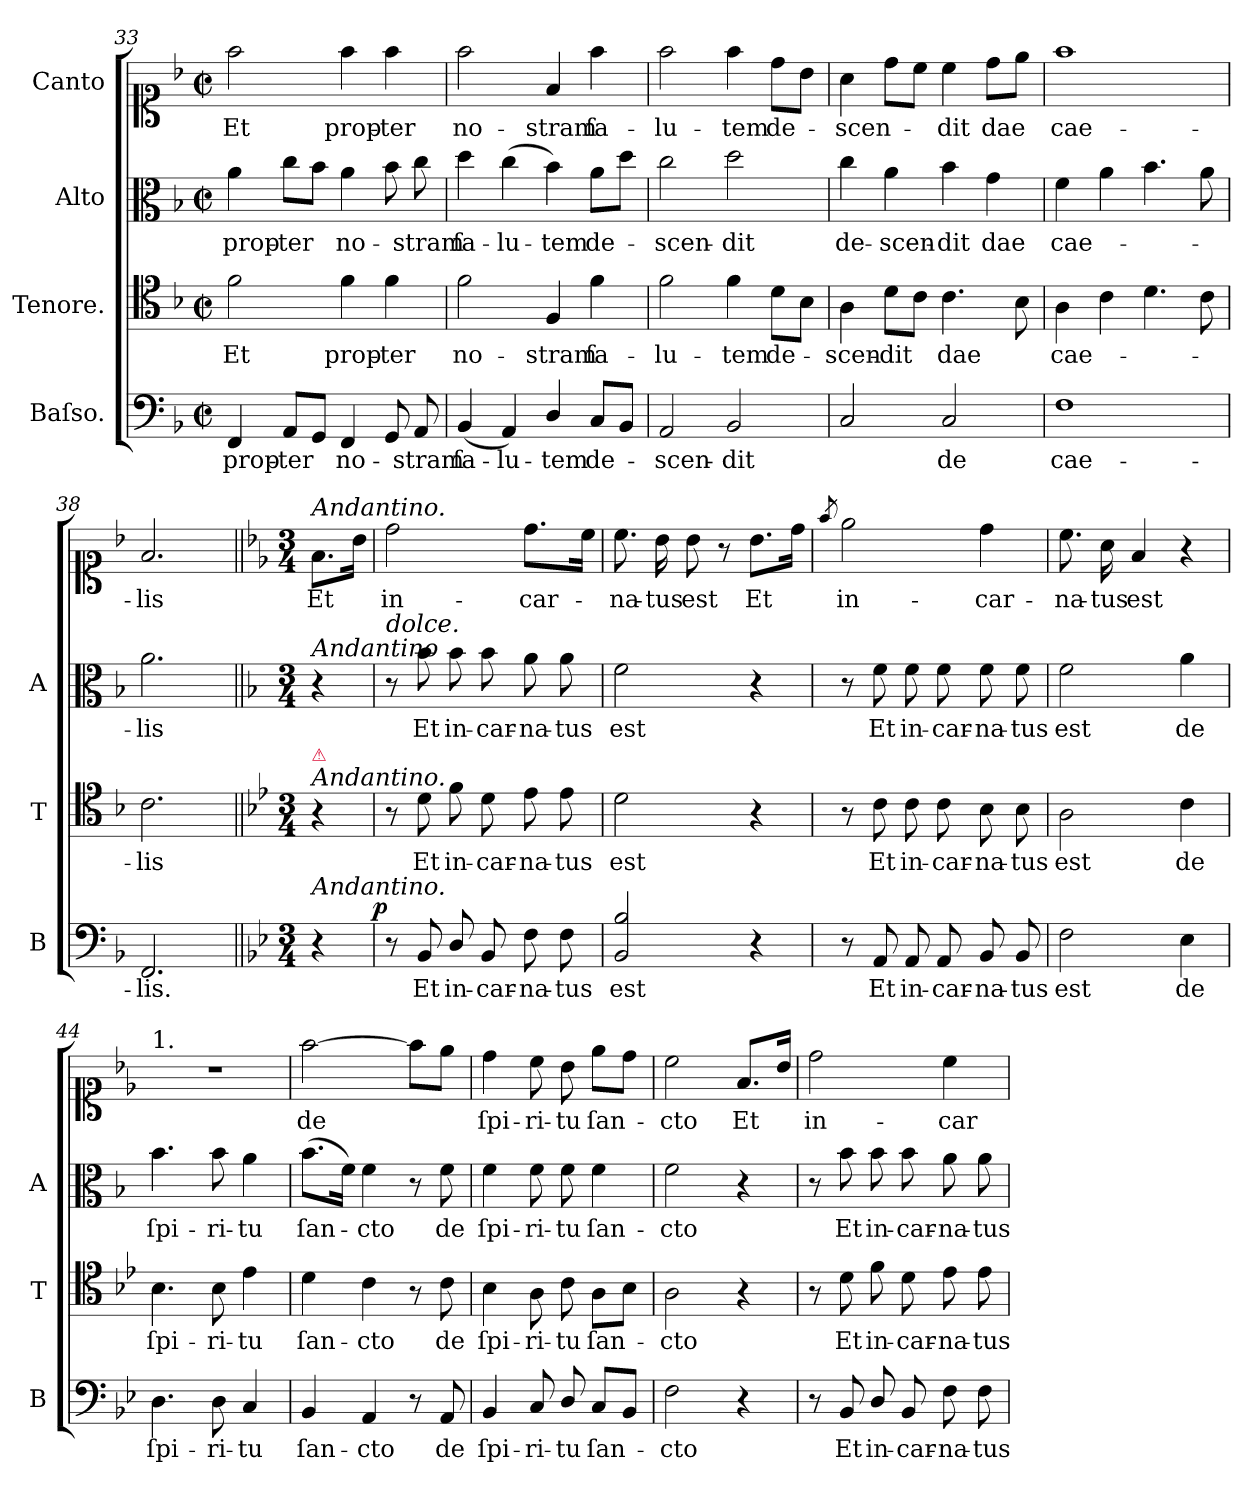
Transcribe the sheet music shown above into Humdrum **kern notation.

**kern	**text	**dynam	**kern	**text	**kern	**text	**kern	**text
*part4	*part4	*part4	*part3	*part3	*part2	*part2	*part1	*part1
*staff4	*staff4	*staff4	*staff3	*staff3	*staff2	*staff2	*staff1	*staff1
*I"Baſso.	*	*	*I"Tenore.	*	*I"Alto	*	*I"Canto	*
*I'B	*	*	*I'T	*	*I'A	*	*	*
*clefF4	*	*	*clefC4	*	*clefC3	*	*clefC1	*
*k[b-]	*	*	*k[b-]	*	*k[b-]	*	*k[b-]	*
*d:	*	*	*d:	*	*d:	*	*d:	*
*M2/2	*	*	*M2/2	*	*M2/2	*	*M2/2	*
*met(c|)	*	*	*met(c|)	*	*met(c|)	*	*met(c|)	*
=33	=33	=33	=33	=33	=33	=33	=33	=33
4FF/	prop-	.	2f\	Et	4a\	prop-	2ff\	Et
8AA/L	-ter	.	.	.	8cc\L	-ter	.	.
8GG/J	.	.	.	.	8b-\J	.	.	.
4FF/	no-	.	4f\	prop-	4a\	no-	4ff\	prop-
8GG/	.	.	4f\	-ter	8b-\	.	4ff\	-ter
8AA/	-stram	.	.	.	8cc\	-stram	.	.
=34	=34	=34	=34	=34	=34	=34	=34	=34
(4BB-/	ſa-	.	2f\	no-	4dd\	ſa-	2ff\	no-
4AA/)	-lu-	.	.	.	(4cc\	-lu-	.	.
4D/	-tem	.	4F/	-stram	4b-\)	-tem	4f/	-stram
8C/L	de-	.	4f\	ſa-	8a\L	de-	4ff\	ſa-
8BB-/J	.	.	.	.	8dd\J	.	.	.
=35	=35	=35	=35	=35	=35	=35	=35	=35
2AA/	-scen-	.	2f\	-lu-	2cc\	-scen-	2ff\	-lu-
2BB-/	-dit	.	4f\	-tem	2dd\	-dit	4ff\	-tem
.	.	.	8d\L	de-	.	.	8dd\L	de-
.	.	.	8B-\J	.	.	.	8b-\J	.
=36	=36	=36	=36	=36	=36	=36	=36	=36
!	!	!	!	!	!	!LO:LY:i	!	!
2C/	.	.	4A\	-scen-	4cc\	de-	4a\	-scen-
!	!	!	!	!	!	!LO:LY:i	!	!
.	.	.	8d\L	-dit	4a\	-scen-	8dd\L	.
.	.	.	8c\J	.	.	.	8cc\J	.
!	!	!	!	!	!	!LO:LY:i	!	!
2C/	de	.	4.c\	dae	4b-\	-dit	4cc\	-dit
.	.	.	.	.	4g\	dae	8dd\L	dae
.	.	.	8B-\	.	.	.	8ee\J	.
=37	=37	=37	=37	=37	=37	=37	=37	=37
1F	cae-	.	4A\	cae-	4f\	cae-	1ff	cae-
.	.	.	4c\	.	4a\	.	.	.
.	.	.	4.d\	.	4.b-\	.	.	.
.	.	.	8c\	.	8a\	.	.	.
=38	=38	=38	=38	=38	=38	=38	=38	=38
2.FF/	-lis.	.	2.c\	lis	2.a\	lis	2.f/	lis
=39||	=39||	=39||	=39||	=39||	=39||	=39||	=39||	=39||
*k[b-e-]	*	*	*k[b-e-]	*	*	*	*k[b-e-]	*
*M3/4	*	*	*M3/4	*	*M3/4	*	*M3/4	*
!	!	!	!	!	!	!	!LO:TX:a:i:t=Andantino.	!
!	!	!	!	!	!LO:TX:a:i:t=Andantino	!	!	!
!	!	!	!LO:TX:a:i:t=Andantino.	!	!	!	!	!
!	!	!	!LO:TX:a:color=crimson:t=⚠	!	!	!	!	!
!LO:TX:a:i:t=Andantino.	!	!	!	!	!	!	!	!
4r	.	.	4r	.	4r	.	8.f\L	Et
.	.	.	.	.	.	.	16b-\Jk	.
=40	=40	=40	=40	=40	=40	=40	=40	=40
!	!	!	!	!	!LO:TX:a:i:t=dolce.	!	!	!
!	!	!LO:DY:a:rj	!	!	!	!	!	!
8r	.	p	8r	.	8r	.	2dd\	in-
8BB-/	Et	.	8d\	Et	8b-\	Et	.	.
8D/	in-	.	8f\	in-	8b-\	in-	.	.
8BB-/	-car-	.	8d\	-car-	8b-\	-car-	.	.
8F\	-na-	.	8e-\	-na-	8a\	-na-	8.dd\L	car-
8F\	-tus	.	8e-\	-tus	8a\	-tus	.	.
.	.	.	.	.	.	.	16cc\Jk	.
=41	=41	=41	=41	=41	=41	=41	=41	=41
2BB-/ 2B-/	est	.	2d\	est	2f\	est	8.cc\	-na-
.	.	.	.	.	.	.	16b-\	-tus
.	.	.	.	.	.	.	8b-\	est
.	.	.	.	.	.	.	8r	.
4r	.	.	4r	.	4r	.	8.b-\L	Et
.	.	.	.	.	.	.	16dd\Jk	.
=42	=42	=42	=42	=42	=42	=42	=42	=42
.	.	.	.	.	.	.	8qff/	.
8r	.	.	8r	.	8r	.	2ee-\	in-
8AA/	Et	.	8c\	Et	8f\	Et	.	.
8AA/	in-	.	8c\	in-	8f\	in-	.	.
8AA/	-car-	.	8c\	-car-	8f\	-car-	.	.
8BB-/	-na-	.	8B-\	-na-	8f\	-na-	4dd\	-car-
8BB-/	-tus	.	8B-\	-tus	8f\	-tus	.	.
=43	=43	=43	=43	=43	=43	=43	=43	=43
2F\	est	.	2A\	est	2f\	est	8.cc\	-na-
.	.	.	.	.	.	.	16a\	-tus
.	.	.	.	.	.	.	4f/	est
4E-\	de	.	4c\	de	4a\	de	4r	.
=44	=44	=44	=44	=44	=44	=44	=44	=44
!	!	!	!	!	!	!	!LO:TX:a:t=1.	!
4.D\	ſpi-	.	4.B-\	ſpi-	4.b-\	ſpi-	2.r	.
8D\	-ri-	.	8B-\	-ri-	8b-\	-ri-	.	.
4C/	-tu	.	4e-\	-tu	4a\	-tu	.	.
=45	=45	=45	=45	=45	=45	=45	=45	=45
4BB-/	ſan-	.	4d\	ſan-	(8.b-\L	ſan-	[2ff\	de
.	.	.	.	.	16f\Jk)	.	.	.
4AA/	-cto	.	4c\	-cto	4f\	-cto	.	.
8r	.	.	8r	.	8r	.	8ff\L]	.
8AA/	de	.	8c\	de	8f\	de	8ee-\J	.
=46	=46	=46	=46	=46	=46	=46	=46	=46
4BB-/	ſpi-	.	4B-\	ſpi-	4f\	ſpi-	4dd\	ſpi-
8C/	-ri-	.	8A\	-ri-	8f\	-ri-	8cc\	-ri-
8D/	-tu	.	8c\	-tu	8f\	-tu	8b-\	-tu
8C/L	ſan-	.	8A\L	ſan-	4f\	ſan-	8ee-\L	ſan-
8BB-/J	.	.	8B-\J	.	.	.	8dd\J	.
=47	=47	=47	=47	=47	=47	=47	=47	=47
2F\	-cto	.	2A\	-cto	2f\	-cto	2cc\	-cto
4r	.	.	4r	.	4r	.	8.f/L	Et
.	.	.	.	.	.	.	16b-/Jk	.
=48	=48	=48	=48	=48	=48	=48	=48	=48
8r	.	.	8r	.	8r	.	2dd\	in-
8BB-/	Et	.	8d\	Et	8b-\	Et	.	.
8D/	in-	.	8f\	in-	8b-\	in-	.	.
8BB-/	-car-	.	8d\	-car-	8b-\	-car-	.	.
8F\	-na-	.	8e-\	-na-	8a\	-na-	4cc\	-car-
8F\	-tus	.	8e-\	-tus	8a\	-tus	.	.
=	=	=	=	=	=	=	=	=
*-	*-	*-	*-	*-	*-	*-	*-	*-
